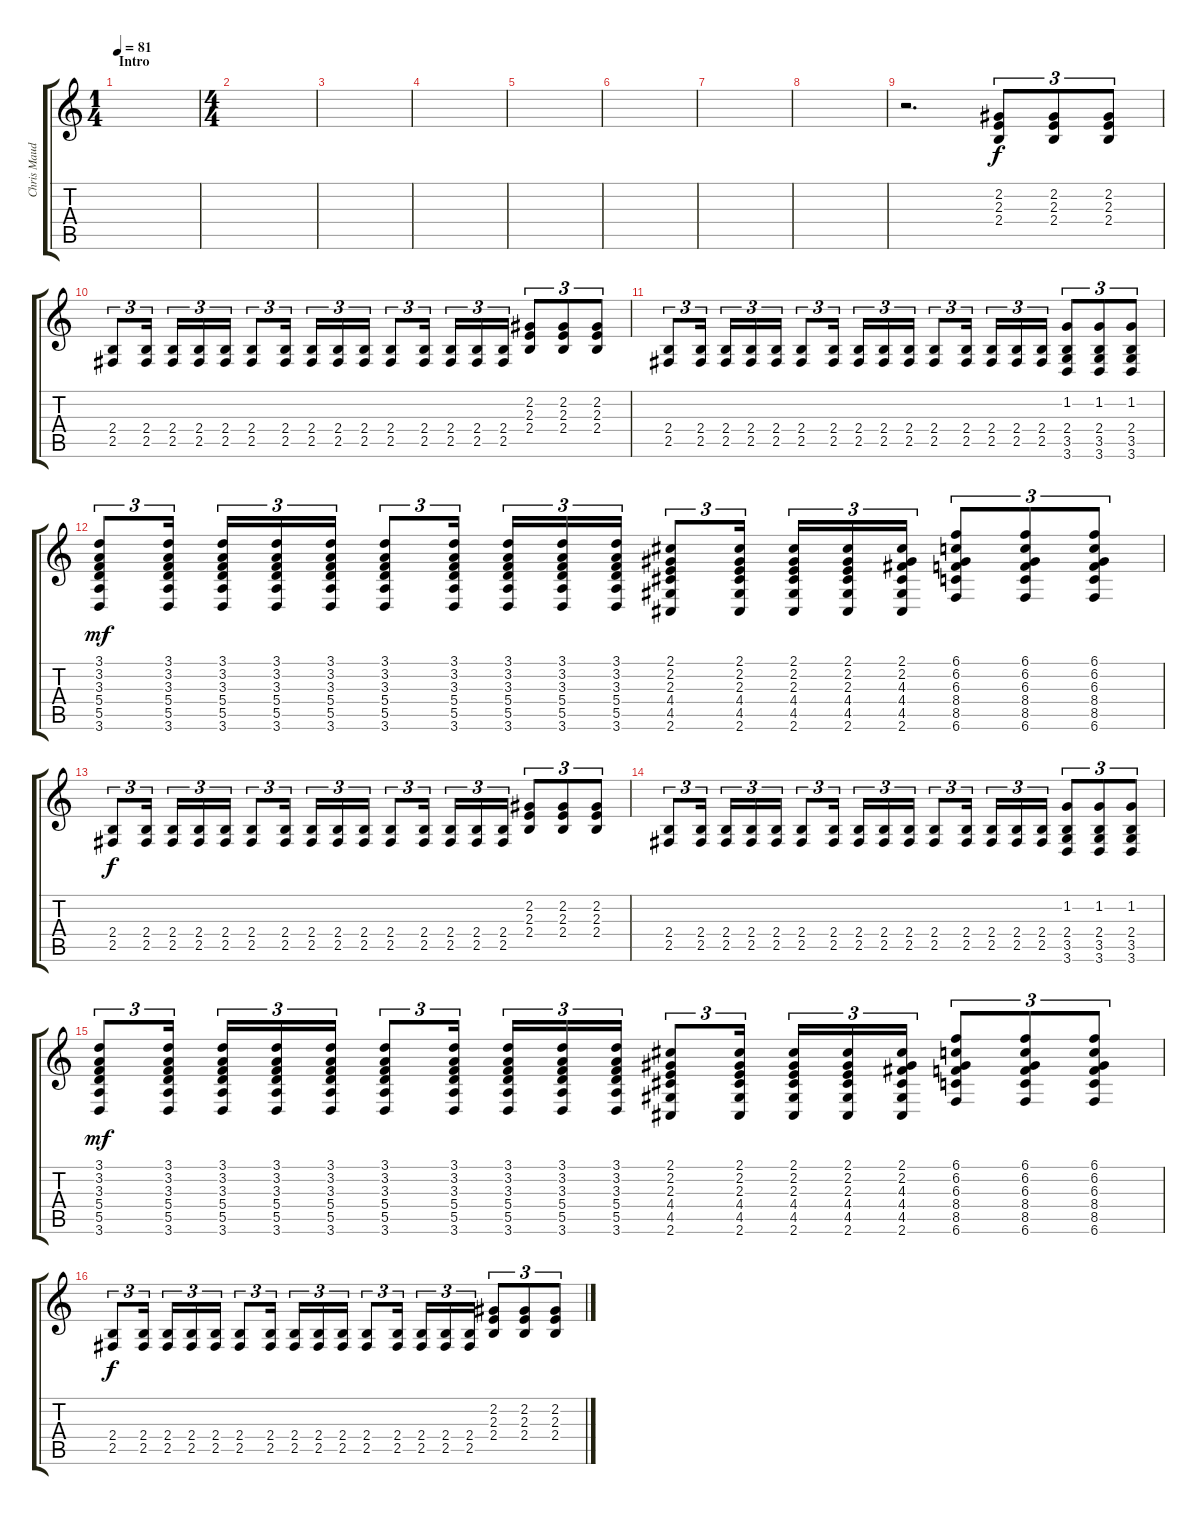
\track ("Chris Maudling (Rhythm)" "Chris Maud") {instrument distortionguitar}
\staff {score tabs}
\tuning (B3 Gb3 D3 A2 E2 B1) {hide}
\ts (1 4)
\section ("" "Intro")
\tempo 81
\clef g2
\ks c
|
\ts (4 4)
|
|
|
|
|
|
|
r.2{d} (2.2 2.3 2.4).8{tu (3 2)} (2.2 2.3 2.4).8{tu (3 2)} (2.2 2.3 2.4).8{tu (3 2)} |
(2.4 2.5).8{tu (3 2)} (2.4 2.5).16{tu (3 2)} (2.4 2.5).16{tu (3 2)} (2.4 2.5).16{tu (3 2)} (2.4 2.5).16{tu (3 2)} (2.4 2.5).8{tu (3 2)} (2.4 2.5).16{tu (3 2)} (2.4 2.5).16{tu (3 2)} (2.4 2.5).16{tu (3 2)} (2.4 2.5).16{tu (3 2)} (2.4 2.5).8{tu (3 2)} (2.4 2.5).16{tu (3 2)} (2.4 2.5).16{tu (3 2)} (2.4 2.5).16{tu (3 2)} (2.4 2.5).16{tu (3 2)} (2.2 2.3 2.4).8{tu (3 2)} (2.2 2.3 2.4).8{tu (3 2)} (2.2 2.3 2.4).8{tu (3 2)} |
(2.4 2.5).8{tu (3 2)} (2.4 2.5).16{tu (3 2)} (2.4 2.5).16{tu (3 2)} (2.4 2.5).16{tu (3 2)} (2.4 2.5).16{tu (3 2)} (2.4 2.5).8{tu (3 2)} (2.4 2.5).16{tu (3 2)} (2.4 2.5).16{tu (3 2)} (2.4 2.5).16{tu (3 2)} (2.4 2.5).16{tu (3 2)} (2.4 2.5).8{tu (3 2)} (2.4 2.5).16{tu (3 2)} (2.4 2.5).16{tu (3 2)} (2.4 2.5).16{tu (3 2)} (2.4 2.5).16{tu (3 2)} (1.2 2.4 3.5 3.6).8{tu (3 2)} (1.2 2.4 3.5 3.6).8{tu (3 2)} (1.2 2.4 3.5 3.6).8{tu (3 2)} |
(3.1 3.2 3.3 5.4 5.5 3.6).8{tu (3 2) dy mf} (3.1 3.2 3.3 5.4 5.5 3.6).16{tu (3 2)} (3.1 3.2 3.3 5.4 5.5 3.6).16{tu (3 2)} (3.1 3.2 3.3 5.4 5.5 3.6).16{tu (3 2)} (3.1 3.2 3.3 5.4 5.5 3.6).16{tu (3 2)} (3.1 3.2 3.3 5.4 5.5 3.6).8{tu (3 2)} (3.1 3.2 3.3 5.4 5.5 3.6).16{tu (3 2)} (3.1 3.2 3.3 5.4 5.5 3.6).16{tu (3 2)} (3.1 3.2 3.3 5.4 5.5 3.6).16{tu (3 2)} (3.1 3.2 3.3 5.4 5.5 3.6).16{tu (3 2)} (2.1 2.2 2.3 4.4 4.5 2.6).8{tu (3 2)} (2.1 2.2 2.3 4.4 4.5 2.6).16{tu (3 2)} (2.1 2.2 2.3 4.4 4.5 2.6).16{tu (3 2)} (2.1 2.2 2.3 4.4 4.5 2.6).16{tu (3 2)} (2.1 2.2 4.3 4.4 4.5 2.6).16{tu (3 2)} (6.1 6.2 6.3 8.4 8.5 6.6).8{tu (3 2)} (6.1 6.2 6.3 8.4 8.5 6.6).8{tu (3 2)} (6.1 6.2 6.3 8.4 8.5 6.6).8{tu (3 2)} |
(2.4 2.5).8{tu (3 2) dy f} (2.4 2.5).16{tu (3 2)} (2.4 2.5).16{tu (3 2)} (2.4 2.5).16{tu (3 2)} (2.4 2.5).16{tu (3 2)} (2.4 2.5).8{tu (3 2)} (2.4 2.5).16{tu (3 2)} (2.4 2.5).16{tu (3 2)} (2.4 2.5).16{tu (3 2)} (2.4 2.5).16{tu (3 2)} (2.4 2.5).8{tu (3 2)} (2.4 2.5).16{tu (3 2)} (2.4 2.5).16{tu (3 2)} (2.4 2.5).16{tu (3 2)} (2.4 2.5).16{tu (3 2)} (2.2 2.3 2.4).8{tu (3 2)} (2.2 2.3 2.4).8{tu (3 2)} (2.2 2.3 2.4).8{tu (3 2)} |
(2.4 2.5).8{tu (3 2)} (2.4 2.5).16{tu (3 2)} (2.4 2.5).16{tu (3 2)} (2.4 2.5).16{tu (3 2)} (2.4 2.5).16{tu (3 2)} (2.4 2.5).8{tu (3 2)} (2.4 2.5).16{tu (3 2)} (2.4 2.5).16{tu (3 2)} (2.4 2.5).16{tu (3 2)} (2.4 2.5).16{tu (3 2)} (2.4 2.5).8{tu (3 2)} (2.4 2.5).16{tu (3 2)} (2.4 2.5).16{tu (3 2)} (2.4 2.5).16{tu (3 2)} (2.4 2.5).16{tu (3 2)} (1.2 2.4 3.5 3.6).8{tu (3 2)} (1.2 2.4 3.5 3.6).8{tu (3 2)} (1.2 2.4 3.5 3.6).8{tu (3 2)} |
(3.1 3.2 3.3 5.4 5.5 3.6).8{tu (3 2) dy mf} (3.1 3.2 3.3 5.4 5.5 3.6).16{tu (3 2)} (3.1 3.2 3.3 5.4 5.5 3.6).16{tu (3 2)} (3.1 3.2 3.3 5.4 5.5 3.6).16{tu (3 2)} (3.1 3.2 3.3 5.4 5.5 3.6).16{tu (3 2)} (3.1 3.2 3.3 5.4 5.5 3.6).8{tu (3 2)} (3.1 3.2 3.3 5.4 5.5 3.6).16{tu (3 2)} (3.1 3.2 3.3 5.4 5.5 3.6).16{tu (3 2)} (3.1 3.2 3.3 5.4 5.5 3.6).16{tu (3 2)} (3.1 3.2 3.3 5.4 5.5 3.6).16{tu (3 2)} (2.1 2.2 2.3 4.4 4.5 2.6).8{tu (3 2)} (2.1 2.2 2.3 4.4 4.5 2.6).16{tu (3 2)} (2.1 2.2 2.3 4.4 4.5 2.6).16{tu (3 2)} (2.1 2.2 2.3 4.4 4.5 2.6).16{tu (3 2)} (2.1 2.2 4.3 4.4 4.5 2.6).16{tu (3 2)} (6.1 6.2 6.3 8.4 8.5 6.6).8{tu (3 2)} (6.1 6.2 6.3 8.4 8.5 6.6).8{tu (3 2)} (6.1 6.2 6.3 8.4 8.5 6.6).8{tu (3 2)} |
(2.4 2.5).8{tu (3 2) dy f} (2.4 2.5).16{tu (3 2)} (2.4 2.5).16{tu (3 2)} (2.4 2.5).16{tu (3 2)} (2.4 2.5).16{tu (3 2)} (2.4 2.5).8{tu (3 2)} (2.4 2.5).16{tu (3 2)} (2.4 2.5).16{tu (3 2)} (2.4 2.5).16{tu (3 2)} (2.4 2.5).16{tu (3 2)} (2.4 2.5).8{tu (3 2)} (2.4 2.5).16{tu (3 2)} (2.4 2.5).16{tu (3 2)} (2.4 2.5).16{tu (3 2)} (2.4 2.5).16{tu (3 2)} (2.2 2.3 2.4).8{tu (3 2)} (2.2 2.3 2.4).8{tu (3 2)} (2.2 2.3 2.4).8{tu (3 2)}
